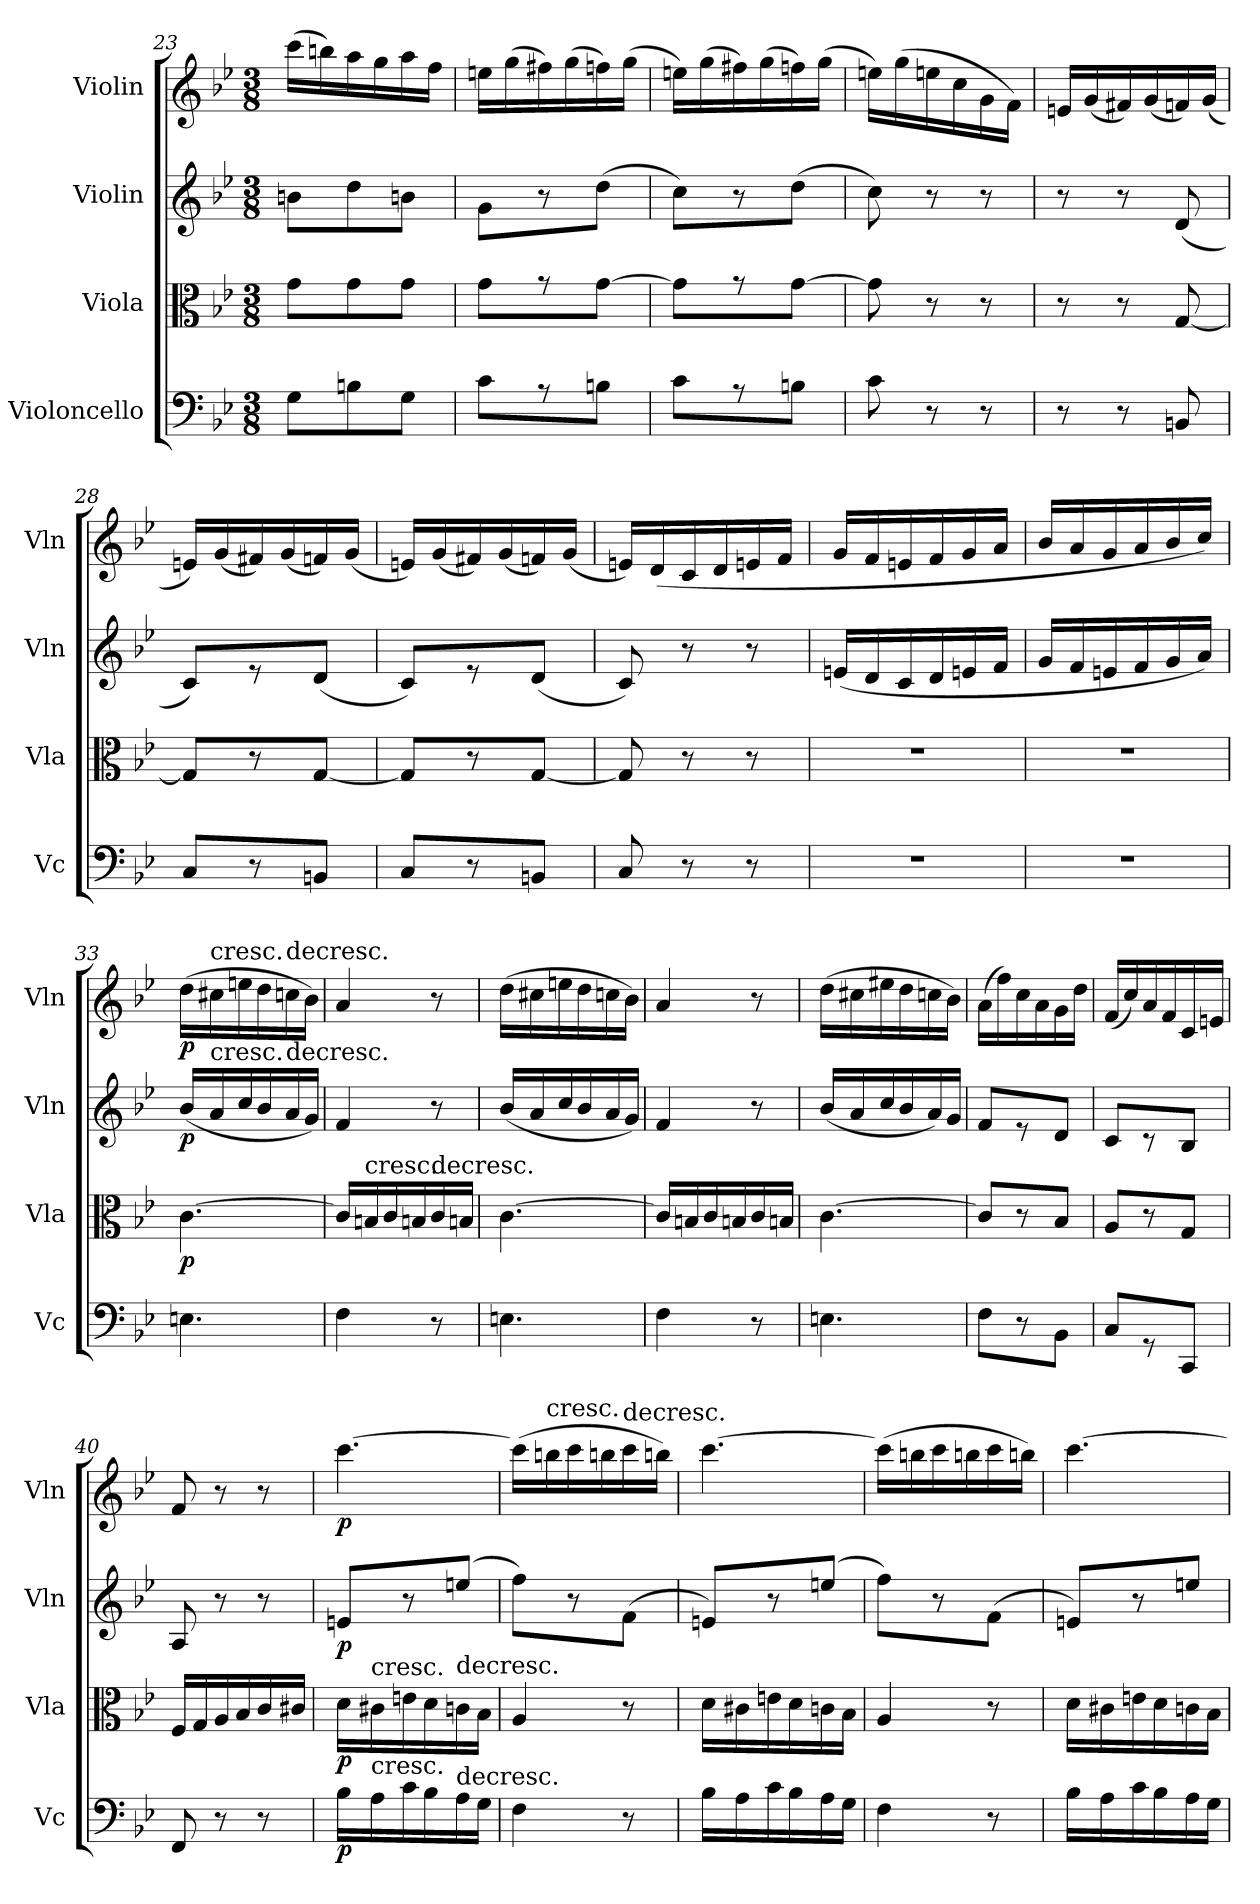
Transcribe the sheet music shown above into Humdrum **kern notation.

**kern	**dynam	**kern	**dynam	**kern	**dynam	**kern	**dynam
*part4	*part4	*part3	*part3	*part2	*part2	*part1	*part1
*staff4	*staff4	*staff3	*staff3	*staff2	*staff2	*staff1	*staff1
*I"Violoncello	*	*I"Viola	*	*I"Violin	*	*I"Violin	*
*I'Vc	*	*I'Vla	*	*I'Vln	*	*I'Vln	*
*clefF4	*	*clefC3	*	*clefG2	*	*clefG2	*
*k[b-e-]	*	*k[b-e-]	*	*k[b-e-]	*	*k[b-e-]	*
*M3/8	*	*M3/8	*	*M3/8	*	*M3/8	*
=23	=23	=23	=23	=23	=23	=23	=23
8G\L	.	8g\L	.	8bn\L	.	(16ccc\LL	.
.	.	.	.	.	.	16bbn\)	.
8Bn\	.	8g\	.	8dd\	.	16aa\	.
.	.	.	.	.	.	16gg\	.
8G\J	.	8g\J	.	8bn\J	.	16aa\	.
.	.	.	.	.	.	16ff\JJ	.
=24	=24	=24	=24	=24	=24	=24	=24
8c\L	.	8g\L	.	8g\L	.	16een\LL	.
.	.	.	.	.	.	(16gg\	.
8r	.	8r	.	8r	.	16ff#X\)	.
.	.	.	.	.	.	(16gg\	.
8Bn\J	.	[8g\J	.	(8dd\J	.	16ffn\)	.
.	.	.	.	.	.	(16gg\JJ	.
=25	=25	=25	=25	=25	=25	=25	=25
8c\L	.	8g\L]	.	8cc\L)	.	16een\LL)	.
.	.	.	.	.	.	(16gg\	.
8r	.	8r	.	8r	.	16ff#X\)	.
.	.	.	.	.	.	(16gg\	.
8Bn\J	.	[8g\J	.	(8dd\J	.	16ffn\)	.
.	.	.	.	.	.	(16gg\JJ	.
=26	=26	=26	=26	=26	=26	=26	=26
8c\	.	8g\]	.	8cc\)	.	16een\LL)	.
.	.	.	.	.	.	(16gg\	.
8r	.	8r	.	8r	.	16een\	.
.	.	.	.	.	.	16cc\	.
8r	.	8r	.	8r	.	16g\	.
.	.	.	.	.	.	16f\JJ)	.
=27	=27	=27	=27	=27	=27	=27	=27
8r	.	8r	.	8r	.	16en/LL	.
.	.	.	.	.	.	(16g/	.
8r	.	8r	.	8r	.	16f#X/)	.
.	.	.	.	.	.	(16g/	.
8BBn/	.	[8G/	.	(8d/	.	16fn/)	.
.	.	.	.	.	.	(16g/JJ	.
=28	=28	=28	=28	=28	=28	=28	=28
8C/L	.	8G/L]	.	8c/L)	.	16en/LL)	.
.	.	.	.	.	.	(16g/	.
8r	.	8r	.	8r	.	16f#X/)	.
.	.	.	.	.	.	(16g/	.
8BBn/J	.	[8G/J	.	(8d/J	.	16fn/)	.
.	.	.	.	.	.	(16g/JJ	.
=29	=29	=29	=29	=29	=29	=29	=29
8C/L	.	8G/L]	.	8c/L)	.	16en/LL)	.
.	.	.	.	.	.	(16g/	.
8r	.	8r	.	8r	.	16f#X/)	.
.	.	.	.	.	.	(16g/	.
8BBn/J	.	[8G/J	.	(8d/J	.	16fn/)	.
.	.	.	.	.	.	(16g/JJ	.
=30	=30	=30	=30	=30	=30	=30	=30
8C/	.	8G/]	.	8c/)	.	16en/LL)	.
.	.	.	.	.	.	(16d/	.
8r	.	8r	.	8r	.	16c/	.
.	.	.	.	.	.	16d/	.
8r	.	8r	.	8r	.	16en/	.
.	.	.	.	.	.	16f/JJ	.
=31	=31	=31	=31	=31	=31	=31	=31
4.r	.	4.r	.	(16en/LL	.	16g/LL	.
.	.	.	.	16d/	.	16f/	.
.	.	.	.	16c/	.	16en/	.
.	.	.	.	16d/	.	16f/	.
.	.	.	.	16en/	.	16g/	.
.	.	.	.	16f/JJ	.	16a/JJ	.
=32	=32	=32	=32	=32	=32	=32	=32
4.r	.	4.r	.	16g/LL	.	16b-/LL	.
.	.	.	.	16f/	.	16a/	.
.	.	.	.	16en/	.	16g/	.
.	.	.	.	16f/	.	16a/	.
.	.	.	.	16g/	.	16b-/	.
.	.	.	.	16a/JJ)	.	16cc/JJ)	.
=33	=33	=33	=33	=33	=33	=33	=33
4.En\	.	[4.c\	p	(16b-/LL	p	(16dd\LL	p
!	!	!	!	!	!	!LO:TX:t=cresc.	!
!	!	!	!	!LO:TX:t=cresc.	!	!	!
.	.	.	.	16a/	.	16cc#X\	.
.	.	.	.	16cc/	.	16een\	.
.	.	.	.	16b-/	.	16dd\	.
!	!	!	!	!	!	!LO:TX:t=decresc.	!
!	!	!	!	!LO:TX:t=decresc.	!	!	!
.	.	.	.	16a/	.	16ccn\	.
.	.	.	.	16g/JJ)	.	16b-\JJ)	.
=34	=34	=34	=34	=34	=34	=34	=34
4F\	.	16c/LL]	.	4f/	.	4a/	.
!	!	!LO:TX:t=cresc.	!	!	!	!	!
.	.	16Bn/	.	.	.	.	.
.	.	16c/	.	.	.	.	.
.	.	16Bn/	.	.	.	.	.
!	!	!LO:TX:t=decresc.	!	!	!	!	!
8r	.	16c/	.	8r	.	8r	.
.	.	16Bn/JJ	.	.	.	.	.
=35	=35	=35	=35	=35	=35	=35	=35
4.En\	.	[4.c\	.	(16b-/LL	.	(16dd\LL	.
.	.	.	.	16a/	.	16cc#X\	.
.	.	.	.	16cc/	.	16een\	.
.	.	.	.	16b-/	.	16dd\	.
.	.	.	.	16a/	.	16ccn\	.
.	.	.	.	16g/JJ)	.	16b-\JJ)	.
=36	=36	=36	=36	=36	=36	=36	=36
4F\	.	16c/LL]	.	4f/	.	4a/	.
.	.	16Bn/	.	.	.	.	.
.	.	16c/	.	.	.	.	.
.	.	16Bn/	.	.	.	.	.
8r	.	16c/	.	8r	.	8r	.
.	.	16Bn/JJ	.	.	.	.	.
=37	=37	=37	=37	=37	=37	=37	=37
4.En\	.	[4.c\	.	(16b-/LL	.	(16dd\LL	.
.	.	.	.	16a/	.	16cc#X\	.
.	.	.	.	16cc/	.	16ee#X\	.
.	.	.	.	16b-/	.	16dd\	.
.	.	.	.	16a/)	.	16ccn\	.
.	.	.	.	16g/JJ	.	16b-\JJ)	.
=38	=38	=38	=38	=38	=38	=38	=38
8F\L	.	8c/L]	.	8f/L	.	(16a\LL	.
.	.	.	.	.	.	16ff\)	.
8r	.	8r	.	8r	.	16cc\	.
.	.	.	.	.	.	16a\	.
8BB-\J	.	8B-/J	.	8d/J	.	16g\	.
.	.	.	.	.	.	16dd\JJ	.
=39	=39	=39	=39	=39	=39	=39	=39
8C/L	.	8A/L	.	8c/L	.	(16f/LL	.
.	.	.	.	.	.	16cc/)	.
8r	.	8r	.	8r	.	16a/	.
.	.	.	.	.	.	16f/	.
8CC/J	.	8G/J	.	8B-/J	.	16c/	.
.	.	.	.	.	.	16en/JJ	.
=40	=40	=40	=40	=40	=40	=40	=40
8FF/	.	16F/LL	.	8A/	.	8f/	.
.	.	16G/	.	.	.	.	.
8r	.	16A/	.	8r	.	8r	.
.	.	16B-/	.	.	.	.	.
8r	.	16c/	.	8r	.	8r	.
.	.	16c#X/JJ	.	.	.	.	.
=41	=41	=41	=41	=41	=41	=41	=41
16B-\LL	p	16d\LL	p	8en/L	p	[4.ccc\	p
!	!	!LO:TX:t=cresc.	!	!	!	!	!
!LO:TX:t=cresc.	!	!	!	!	!	!	!
16A\	.	16c#X\	.	.	.	.	.
16c\	.	16en\	.	8r	.	.	.
16B-\	.	16d\	.	.	.	.	.
!	!	!LO:TX:t=decresc.	!	!	!	!	!
!LO:TX:t=decresc.	!	!	!	!	!	!	!
16A\	.	16cn\	.	(8een/J	.	.	.
16G\JJ	.	16B-\JJ	.	.	.	.	.
=42	=42	=42	=42	=42	=42	=42	=42
4F\	.	4A/	.	8ff\L)	.	(16ccc\LL]	.
!	!	!	!	!	!	!LO:TX:t=cresc.	!
.	.	.	.	.	.	16bbn\	.
.	.	.	.	8r	.	16ccc\	.
.	.	.	.	.	.	16bbn\	.
!	!	!	!	!	!	!LO:TX:t=decresc.	!
8r	.	8r	.	(8f\J	.	16ccc\	.
.	.	.	.	.	.	16bbn\JJ)	.
=43	=43	=43	=43	=43	=43	=43	=43
16B-\LL	.	16d\LL	.	8en/L)	.	[4.ccc\	.
16A\	.	16c#X\	.	.	.	.	.
16c\	.	16en\	.	8r	.	.	.
16B-\	.	16d\	.	.	.	.	.
16A\	.	16cn\	.	(8een/J	.	.	.
16G\JJ	.	16B-\JJ	.	.	.	.	.
=44	=44	=44	=44	=44	=44	=44	=44
4F\	.	4A/	.	8ff\L)	.	(16ccc\LL]	.
.	.	.	.	.	.	16bbn\	.
.	.	.	.	8r	.	16ccc\	.
.	.	.	.	.	.	16bbn\	.
8r	.	8r	.	(8f\J	.	16ccc\	.
.	.	.	.	.	.	16bbn\JJ)	.
=45	=45	=45	=45	=45	=45	=45	=45
16B-\LL	.	16d\LL	.	8en/L)	.	[4.ccc\	.
16A\	.	16c#X\	.	.	.	.	.
16c\	.	16en\	.	8r	.	.	.
16B-\	.	16d\	.	.	.	.	.
16A\	.	16cn\	.	8een/J	.	.	.
16G\JJ	.	16B-\JJ	.	.	.	.	.
=	=	=	=	=	=	=	=
*-	*-	*-	*-	*-	*-	*-	*-
